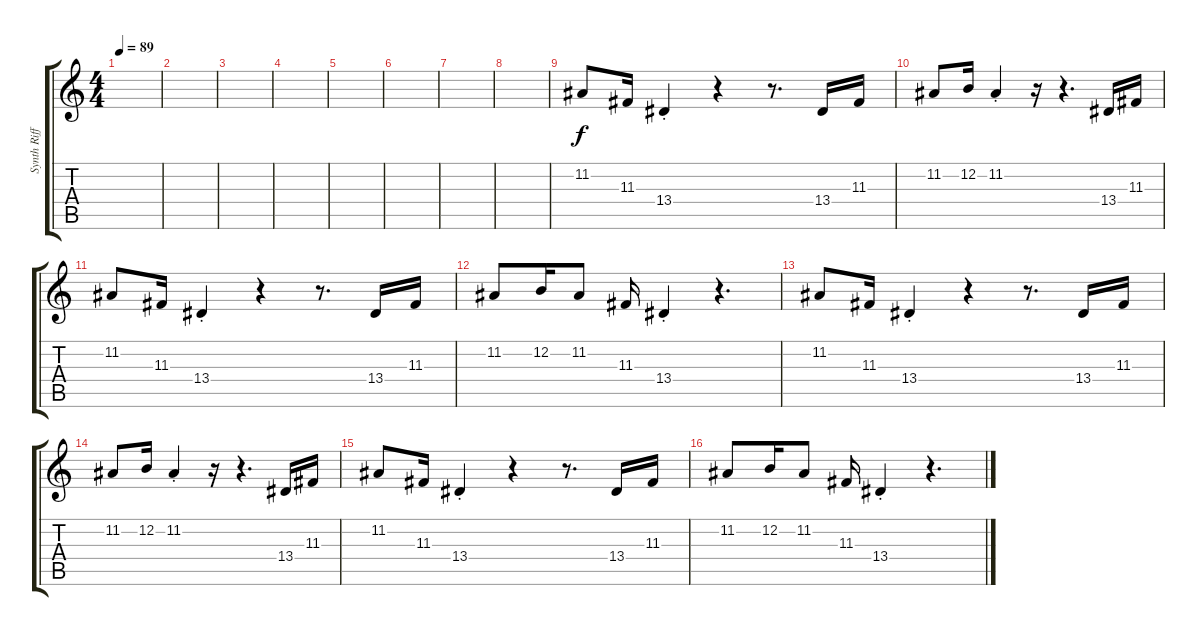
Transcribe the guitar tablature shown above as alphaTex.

\track ("Synth Riff" "Synth Riff") {instrument synthbrass2}
\staff {score tabs}
\tuning (E4 B3 G3 D3 A2 E2) {hide}
\ts (4 4)
\tempo 89
\clef g2
\ks c
|
|
|
|
|
|
|
|
11.2.8 11.3.16 13.4{st}.4 r.4 r.8{d} 13.4.16 11.3.16 |
11.2.8 12.2.16 11.2{st}.4 r.16 r.4{d} 13.4.16 11.3.16 |
11.2.8 11.3.16 13.4{st}.4 r.4 r.8{d} 13.4.16 11.3.16 |
11.2.8 12.2.16 11.2.8 11.3.16 13.4{st}.4 r.4{d} |
11.2.8 11.3.16 13.4{st}.4 r.4 r.8{d} 13.4.16 11.3.16 |
11.2.8 12.2.16 11.2{st}.4 r.16 r.4{d} 13.4.16 11.3.16 |
11.2.8 11.3.16 13.4{st}.4 r.4 r.8{d} 13.4.16 11.3.16 |
11.2.8 12.2.16 11.2.8 11.3.16 13.4{st}.4 r.4{d}
